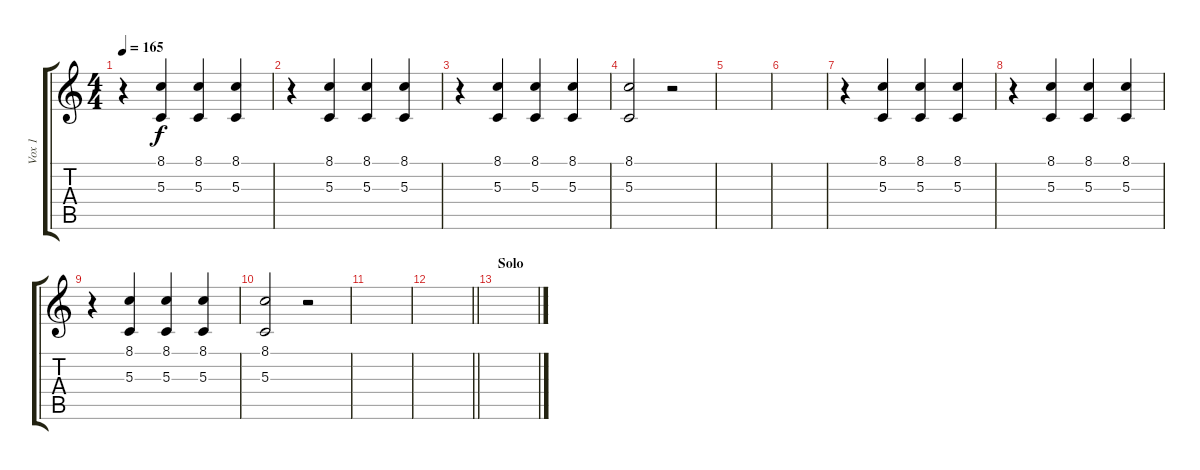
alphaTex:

\track ("Vox 1" "Vox 1") {instrument altosax}
\staff {score tabs}
\tuning (E4 B3 G3 D3 A2 E2) {hide}
\ts (4 4)
\tempo 165
\clef g2
\ks c
r.4{dy f} (8.1 5.3).4 (8.1 5.3).4 (8.1 5.3).4 |
r.4 (8.1 5.3).4 (8.1 5.3).4 (8.1 5.3).4 |
r.4 (8.1 5.3).4 (8.1 5.3).4 (8.1 5.3).4 |
(8.1 5.3).2 r.2 |
|
|
r.4 (8.1 5.3).4 (8.1 5.3).4 (8.1 5.3).4 |
r.4 (8.1 5.3).4 (8.1 5.3).4 (8.1 5.3).4 |
r.4 (8.1 5.3).4 (8.1 5.3).4 (8.1 5.3).4 |
(8.1 5.3).2 r.2 |
|
\barLineRight lightlight
|
\section ("" "Solo")
